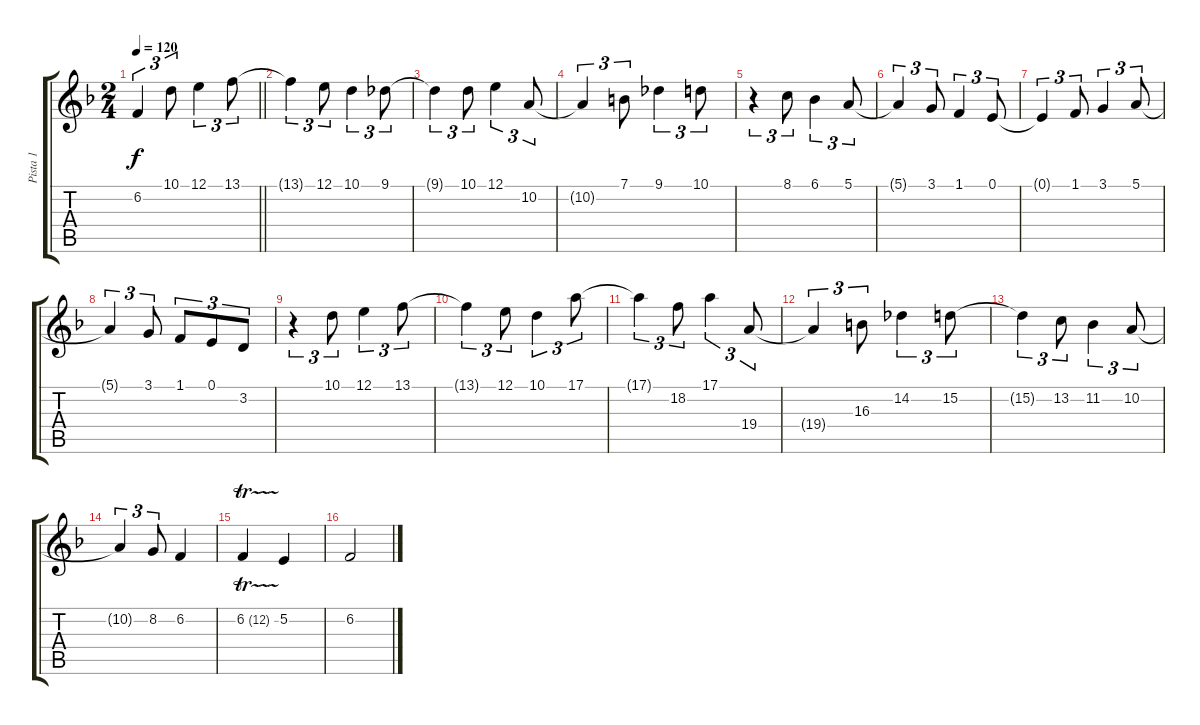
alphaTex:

\track ("Pista 1" "Pista 1") {instrument flute}
\staff {score tabs}
\tuning (E4 B3 G3 D3 A2 E2) {hide}
\ts (2 4)
\tempo 120
\clef g2
\barLineRight lightlight
\ks dminor
6.2{t}.4{tu (3 2) dy f} 10.1.8{tu (3 2)} 12.1.4{tu (3 2)} 13.1.8{tu (3 2)} |
13.1{t}.4{tu (3 2)} 12.1.8{tu (3 2)} 10.1.4{tu (3 2)} 9.1.8{tu (3 2)} |
9.1{t}.4{tu (3 2)} 10.1.8{tu (3 2)} 12.1.4{tu (3 2)} 10.2.8{tu (3 2)} |
10.2{t}.4{tu (3 2)} 7.1.8{tu (3 2)} 9.1.4{tu (3 2)} 10.1.8{tu (3 2)} |
r.4{tu (3 2)} 8.1.8{tu (3 2)} 6.1.4{tu (3 2)} 5.1.8{tu (3 2)} |
5.1{t}.4{tu (3 2)} 3.1.8{tu (3 2)} 1.1.4{tu (3 2)} 0.1.8{tu (3 2)} |
0.1{t}.4{tu (3 2)} 1.1.8{tu (3 2)} 3.1.4{tu (3 2)} 5.1.8{tu (3 2)} |
5.1{t}.4{tu (3 2)} 3.1.8{tu (3 2)} 1.1.8{tu (3 2)} 0.1.8{tu (3 2)} 3.2.8{tu (3 2)} |
r.4{tu (3 2)} 10.1.8{tu (3 2)} 12.1.4{tu (3 2)} 13.1.8{tu (3 2)} |
13.1{t}.4{tu (3 2)} 12.1.8{tu (3 2)} 10.1.4{tu (3 2)} 17.1.8{tu (3 2)} |
17.1{t}.4{tu (3 2)} 18.2.8{tu (3 2)} 17.1.4{tu (3 2)} 19.4.8{tu (3 2)} |
19.4{t}.4{tu (3 2)} 16.3.8{tu (3 2)} 14.2.4{tu (3 2)} 15.2.8{tu (3 2)} |
15.2{t}.4{tu (3 2)} 13.2.8{tu (3 2)} 11.2.4{tu (3 2)} 10.2.8{tu (3 2)} |
10.2{t}.4{tu (3 2)} 8.2.8{tu (3 2)} 6.2.4 |
6.2{tr (12 32)}.4 5.2.4 |
6.2.2
